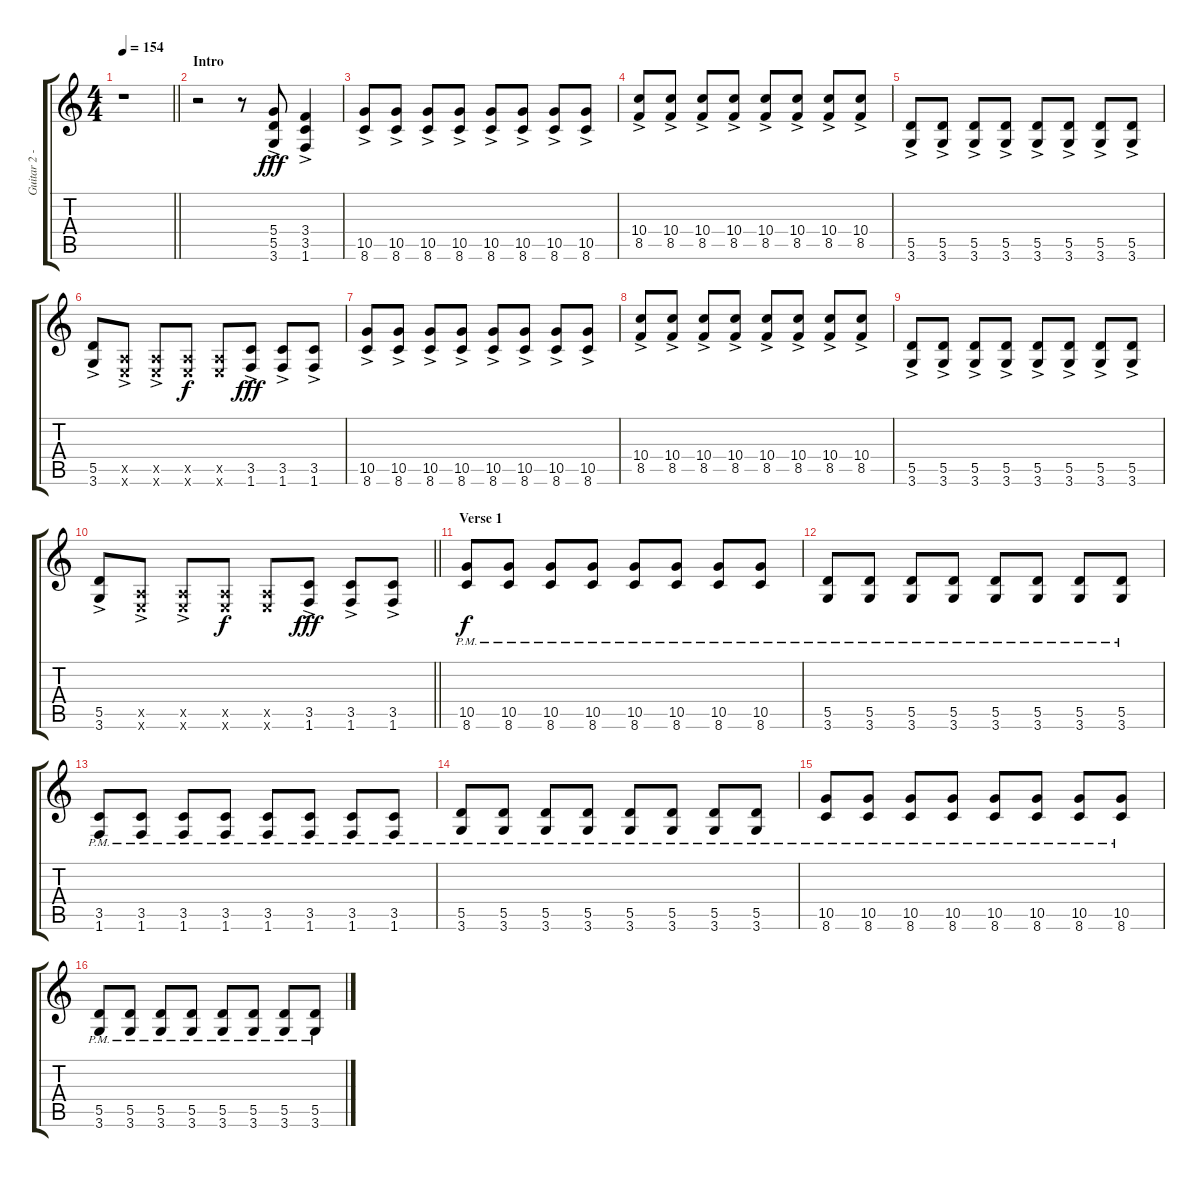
\track ("Guitar 2 - Tom " "Guitar 2 -") {instrument distortionguitar}
\staff {score tabs}
\tuning (E4 B3 G3 D3 A2 E2) {hide}
\ts (4 4)
\tempo 154
\clef g2
\barLineRight lightlight
\ks c
r.1{dy fff instrument distortionguitar} |
\section ("" "Intro")
r.2{volume 16} r.8 (5.4{ac} 5.5{ac} 3.6{ac}).8 (3.4{ac} 3.5{ac} 1.6{ac}).4 |
(10.5{ac} 8.6{ac}).8 (10.5{ac} 8.6{ac}).8 (10.5{ac} 8.6{ac}).8 (10.5{ac} 8.6{ac}).8 (10.5{ac} 8.6{ac}).8 (10.5{ac} 8.6{ac}).8 (10.5{ac} 8.6{ac}).8 (10.5{ac} 8.6{ac}).8 |
(10.4{ac} 8.5{ac}).8 (10.4{ac} 8.5{ac}).8 (10.4{ac} 8.5{ac}).8 (10.4{ac} 8.5{ac}).8 (10.4{ac} 8.5{ac}).8 (10.4{ac} 8.5{ac}).8 (10.4{ac} 8.5{ac}).8 (10.4{ac} 8.5{ac}).8 |
(5.5{ac} 3.6{ac}).8 (5.5{ac} 3.6{ac}).8 (5.5{ac} 3.6{ac}).8 (5.5{ac} 3.6{ac}).8 (5.5{ac} 3.6{ac}).8 (5.5{ac} 3.6{ac}).8 (5.5{ac} 3.6{ac}).8 (5.5{ac} 3.6{ac}).8 |
(5.5{ac} 3.6{ac}).8 (0.5{ac x} 0.6{ac x}).8 (0.5{ac x} 0.6{ac x}).8 (0.5{x} 0.6{x}).8{dy f} (0.5{x} 0.6{x}).8 (3.5{ac} 1.6{ac}).8{dy fff} (3.5{ac} 1.6{ac}).8 (3.5{ac} 1.6{ac}).8 |
(10.5{ac} 8.6{ac}).8 (10.5{ac} 8.6{ac}).8 (10.5{ac} 8.6{ac}).8 (10.5{ac} 8.6{ac}).8 (10.5{ac} 8.6{ac}).8 (10.5{ac} 8.6{ac}).8 (10.5{ac} 8.6{ac}).8 (10.5{ac} 8.6{ac}).8 |
(10.4{ac} 8.5{ac}).8 (10.4{ac} 8.5{ac}).8 (10.4{ac} 8.5{ac}).8 (10.4{ac} 8.5{ac}).8 (10.4{ac} 8.5{ac}).8 (10.4{ac} 8.5{ac}).8 (10.4{ac} 8.5{ac}).8 (10.4{ac} 8.5{ac}).8 |
(5.5{ac} 3.6{ac}).8 (5.5{ac} 3.6{ac}).8 (5.5{ac} 3.6{ac}).8 (5.5{ac} 3.6{ac}).8 (5.5{ac} 3.6{ac}).8 (5.5{ac} 3.6{ac}).8 (5.5{ac} 3.6{ac}).8 (5.5{ac} 3.6{ac}).8 |
\barLineRight lightlight
(5.5{ac} 3.6{ac}).8 (0.5{ac x} 0.6{ac x}).8 (0.5{ac x} 0.6{ac x}).8 (0.5{x} 0.6{x}).8{dy f} (0.5{x} 0.6{x}).8 (3.5{ac} 1.6{ac}).8{dy fff} (3.5{ac} 1.6{ac}).8 (3.5{ac} 1.6{ac}).8 |
\section ("" "Verse 1")
(10.5 8.6{pm}).8{dy f volume 12} (10.5 8.6{pm}).8 (10.5 8.6{pm}).8 (10.5 8.6{pm}).8 (10.5 8.6{pm}).8 (10.5 8.6{pm}).8 (10.5 8.6{pm}).8 (10.5 8.6{pm}).8 |
(5.5 3.6{pm}).8 (5.5 3.6{pm}).8 (5.5 3.6{pm}).8 (5.5 3.6{pm}).8 (5.5 3.6{pm}).8 (5.5 3.6{pm}).8 (5.5 3.6{pm}).8 (5.5 3.6{pm}).8 |
(3.5 1.6{pm}).8 (3.5 1.6{pm}).8 (3.5 1.6{pm}).8 (3.5 1.6{pm}).8 (3.5 1.6{pm}).8 (3.5 1.6{pm}).8 (3.5 1.6{pm}).8 (3.5 1.6{pm}).8 |
(5.5 3.6{pm}).8 (5.5 3.6{pm}).8 (5.5 3.6{pm}).8 (5.5 3.6{pm}).8 (5.5 3.6{pm}).8 (5.5 3.6{pm}).8 (5.5 3.6{pm}).8 (5.5 3.6{pm}).8 |
(10.5 8.6{pm}).8 (10.5 8.6{pm}).8 (10.5 8.6{pm}).8 (10.5 8.6{pm}).8 (10.5 8.6{pm}).8 (10.5 8.6{pm}).8 (10.5 8.6{pm}).8 (10.5 8.6{pm}).8 |
(5.5 3.6{pm}).8 (5.5 3.6{pm}).8 (5.5 3.6{pm}).8 (5.5 3.6{pm}).8 (5.5 3.6{pm}).8 (5.5 3.6{pm}).8 (5.5 3.6{pm}).8 (5.5 3.6{pm}).8
